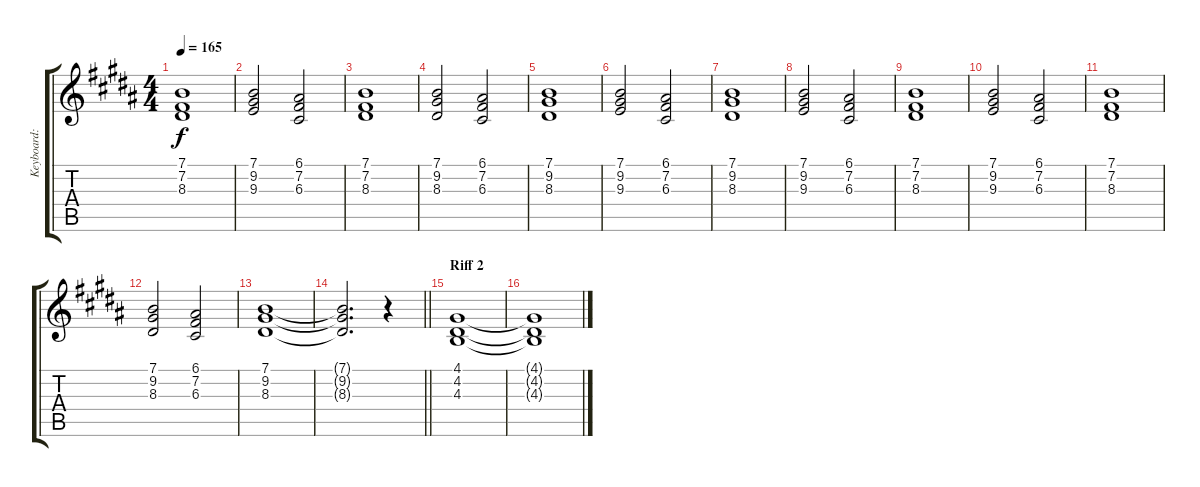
\track ("Keyboard: Juha Mäenpää" "Keyboard: ") {instrument stringensemble1}
\staff {score tabs}
\tuning (E4 B3 G3 D3 A2 E2) {hide}
\ts (4 4)
\tempo 165
\clef g2
\ks g#minor
(7.1 7.2 8.3).1{dy f} |
(7.1 9.2 9.3).2 (6.1 7.2 6.3).2 |
(7.1 7.2 8.3).1 |
(7.1 9.2 8.3).2 (6.1 7.2 6.3).2 |
(7.1 9.2 8.3).1 |
(7.1 9.2 9.3).2 (6.1 7.2 6.3).2 |
(7.1 9.2 8.3).1 |
(7.1 9.2 9.3).2 (6.1 7.2 6.3).2 |
(7.1 7.2 8.3).1 |
(7.1 9.2 9.3).2 (6.1 7.2 6.3).2 |
(7.1 7.2 8.3).1 |
(7.1 9.2 8.3).2 (6.1 7.2 6.3).2 |
(7.1 9.2 8.3).1 |
\barLineRight lightlight
(7.1{t} 9.2{t} 8.3{t}).2{d} r.4 |
\section ("" "Riff 2")
(4.1 4.2 4.3).1 |
(4.1{t} 4.2{t} 4.3{t}).1
